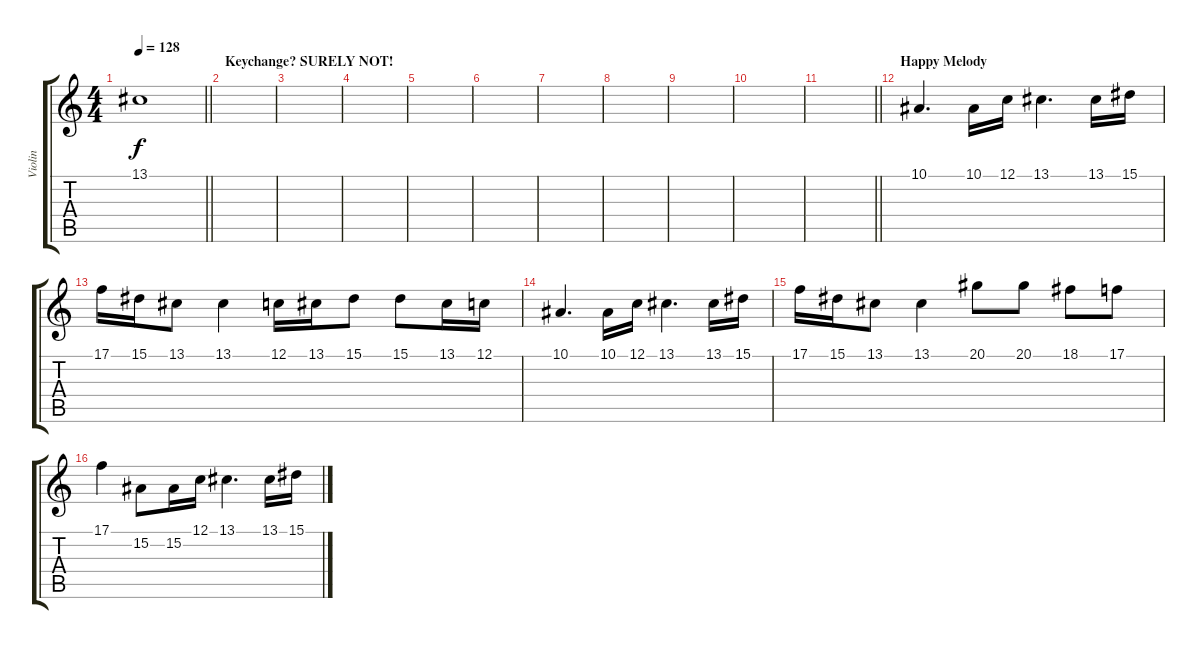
\track ("Violin" "Violin") {instrument violin}
\staff {score tabs}
\tuning (C4 G3 Eb3 Bb2 F2 C2) {hide}
\ts (4 4)
\tempo 128
\clef g2
\barLineRight lightlight
\ks c
13.1{t}.1{dy f} |
\section ("" "Keychange? SURELY NOT!")
|
|
|
|
|
|
|
|
|
\barLineRight lightlight
|
\section ("" "Happy Melody")
10.1.4{d} 10.1.16 12.1.16 13.1.4{d} 13.1.16 15.1.16 |
17.1.16 15.1.16 13.1.8 13.1.4 12.1.16 13.1.16 15.1.8 15.1.8 13.1.16 12.1.16 |
10.1.4{d} 10.1.16 12.1.16 13.1.4{d} 13.1.16 15.1.16 |
17.1.16 15.1.16 13.1.8 13.1.4 20.1.8 20.1.8 18.1.8 17.1.8 |
17.1.4 15.2.8 15.2.16 12.1.16 13.1.4{d} 13.1.16 15.1.16
